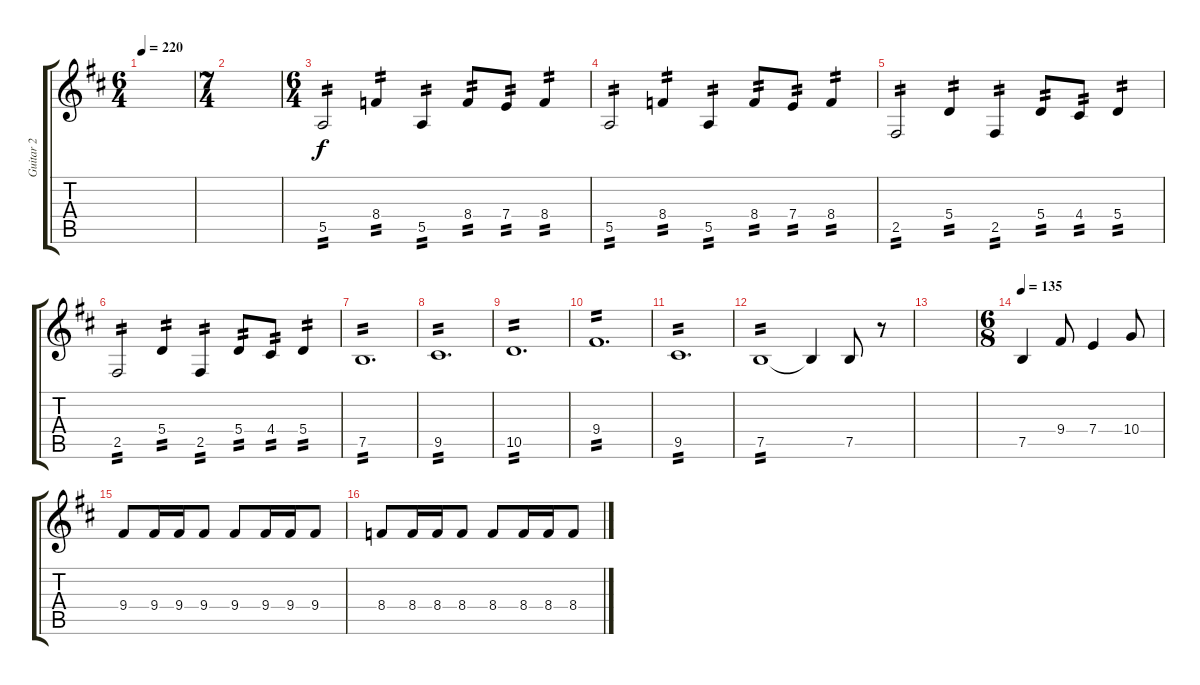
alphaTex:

\track ("Guitar 2" "Guitar 2") {instrument distortionguitar}
\staff {score tabs}
\tuning (B3 Gb3 D3 A2 E2 B1) {hide}
\ts (6 4)
\tempo 220
\clef g2
\ks bminor
|
\ts (7 4)
|
\ts (6 4)
5.5.2{tp 2} 8.4.4{tp 2} 5.5.4{tp 2} 8.4.8{tp 2} 7.4.8{tp 2} 8.4.4{tp 2} |
5.5.2{tp 2} 8.4.4{tp 2} 5.5.4{tp 2} 8.4.8{tp 2} 7.4.8{tp 2} 8.4.4{tp 2} |
2.5.2{tp 2} 5.4.4{tp 2} 2.5.4{tp 2} 5.4.8{tp 2} 4.4.8{tp 2} 5.4.4{tp 2} |
2.5.2{tp 2} 5.4.4{tp 2} 2.5.4{tp 2} 5.4.8{tp 2} 4.4.8{tp 2} 5.4.4{tp 2} |
7.5.1{d tp 2} |
9.5.1{d tp 2} |
10.5.1{d tp 2} |
9.4.1{d tp 2} |
9.5.1{d tp 2} |
7.5.1{tp 2} 7.5{t}.4 7.5.8 r.8 |
|
\ts (6 8)
\tempo 135
7.5.4 9.4.8 7.4.4 10.4.8 |
9.4.8 9.4.16 9.4.16 9.4.8 9.4.8 9.4.16 9.4.16 9.4.8 |
8.4.8 8.4.16 8.4.16 8.4.8 8.4.8 8.4.16 8.4.16 8.4.8
